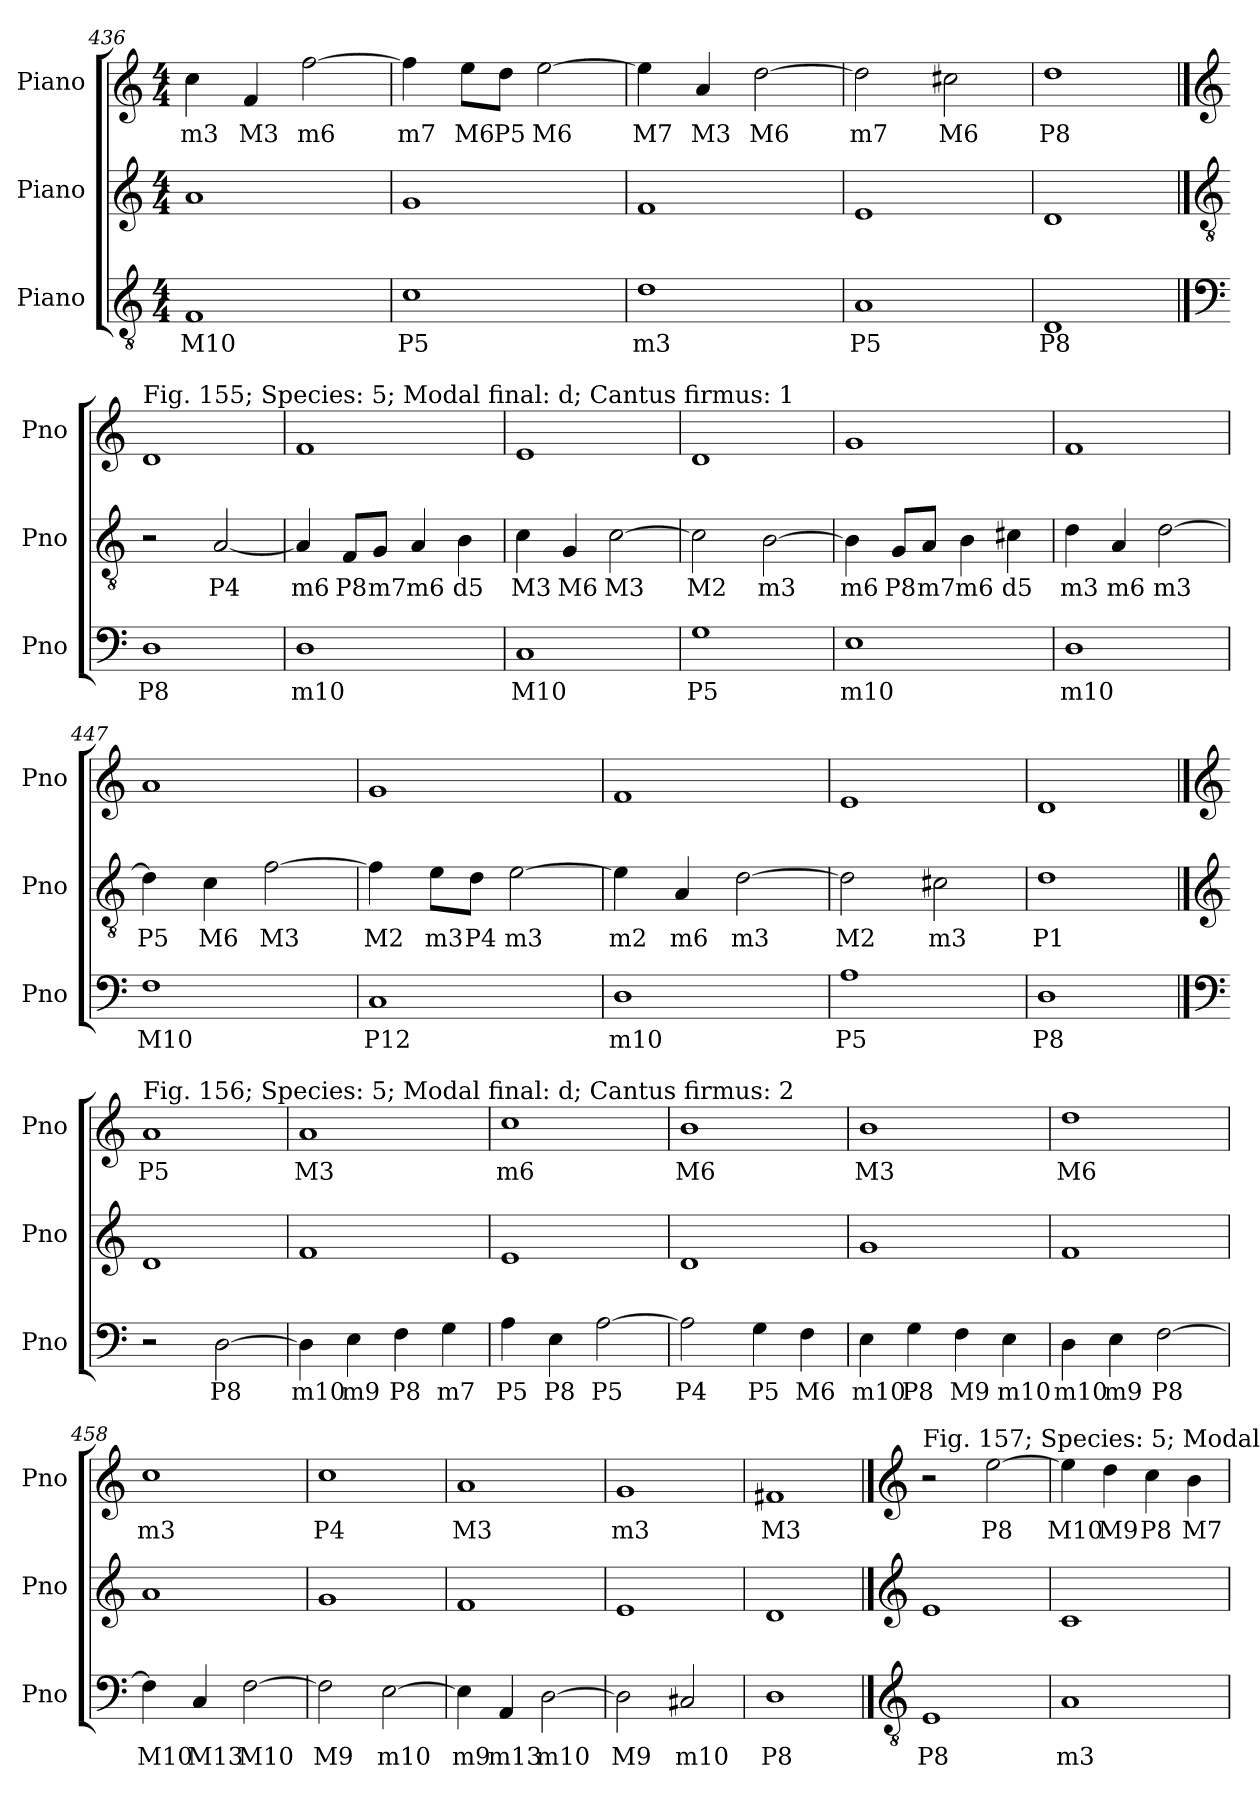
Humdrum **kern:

**kern	**text	**kern	**text	**kern	**text
*part3	*part3	*part2	*part2	*part1	*part1
*staff3	*staff3	*staff2	*staff2	*staff1	*staff1
*I"Piano	*	*I"Piano	*	*I"Piano	*
*I'Pno	*	*I'Pno	*	*I'Pno	*
!!LO:LB:g=z
*clefGv2	*	*clefG2	*	*clefG2	*
*k[]	*	*k[]	*	*k[]	*
*M4/4	*	*M4/4	*	*M4/4	*
=436	=436	=436	=436	=436	=436
!	!LO:LY:b	!	!	!	!LO:LY:b
1F	M10	1a	.	4cc\	m3
!	!	!	!	!	!LO:LY:b
.	.	.	.	4f/	M3
!	!	!	!	!	!LO:LY:b
.	.	.	.	[2ff\	m6
=437	=437	=437	=437	=437	=437
!	!LO:LY:b	!	!	!	!LO:LY:b
1c	P5	1g	.	4ff\]	m7
!	!	!	!	!	!LO:LY:b
.	.	.	.	8ee\L	M6
!	!	!	!	!	!LO:LY:b
.	.	.	.	8dd\J	P5
!	!	!	!	!	!LO:LY:b
.	.	.	.	[2ee\	M6
=438	=438	=438	=438	=438	=438
!	!LO:LY:b	!	!	!	!LO:LY:b
1d	m3	1f	.	4ee\]	M7
!	!	!	!	!	!LO:LY:b
.	.	.	.	4a/	M3
!	!	!	!	!	!LO:LY:b
.	.	.	.	[2dd\	M6
=439	=439	=439	=439	=439	=439
!	!LO:LY:b	!	!	!	!LO:LY:b
1A	P5	1e	.	2dd\]	m7
!	!	!	!	!	!LO:LY:b
.	.	.	.	2cc#X\	M6
=440	=440	=440	=440	=440	=440
!	!LO:LY:b	!	!	!	!LO:LY:b
1D	P8	1d	.	1dd	P8
!!LO:LB:g=z
==441	==441	==441	==441	==441	==441
*clefF4	*	*clefGv2	*	*clefG2	*
!	!	!	!	!LO:TX:a:t=Fig. 155; Species&colon; 5; Modal final&colon; d; Cantus firmus&colon; 1	!
!	!LO:LY:b	!	!	!	!
1D	P8	2r	.	1d	.
!	!	!	!LO:LY:b	!	!
.	.	[2A/	P4	.	.
=442	=442	=442	=442	=442	=442
!	!LO:LY:b	!	!LO:LY:b	!	!
1D	m10	4A/]	m6	1f	.
!	!	!	!LO:LY:b	!	!
.	.	8F/L	P8	.	.
!	!	!	!LO:LY:b	!	!
.	.	8G/J	m7	.	.
!	!	!	!LO:LY:b	!	!
.	.	4A/	m6	.	.
!	!	!	!LO:LY:b	!	!
.	.	4B\	d5	.	.
=443	=443	=443	=443	=443	=443
!	!LO:LY:b	!	!LO:LY:b	!	!
1C	M10	4c\	M3	1e	.
!	!	!	!LO:LY:b	!	!
.	.	4G/	M6	.	.
!	!	!	!LO:LY:b	!	!
.	.	[2c\	M3	.	.
=444	=444	=444	=444	=444	=444
!	!LO:LY:b	!	!LO:LY:b	!	!
1G	P5	2c\]	M2	1d	.
!	!	!	!LO:LY:b	!	!
.	.	[2B\	m3	.	.
=445	=445	=445	=445	=445	=445
!	!LO:LY:b	!	!LO:LY:b	!	!
1E	m10	4B\]	m6	1g	.
!	!	!	!LO:LY:b	!	!
.	.	8G/L	P8	.	.
!	!	!	!LO:LY:b	!	!
.	.	8A/J	m7	.	.
!	!	!	!LO:LY:b	!	!
.	.	4B\	m6	.	.
!	!	!	!LO:LY:b	!	!
.	.	4c#X\	d5	.	.
=446	=446	=446	=446	=446	=446
!	!LO:LY:b	!	!LO:LY:b	!	!
1D	m10	4d\	m3	1f	.
!	!	!	!LO:LY:b	!	!
.	.	4A/	m6	.	.
!	!	!	!LO:LY:b	!	!
.	.	[2d\	m3	.	.
!!LO:LB:g=z
=447	=447	=447	=447	=447	=447
!	!LO:LY:b	!	!LO:LY:b	!	!
1F	M10	4d\]	P5	1a	.
!	!	!	!LO:LY:b	!	!
.	.	4c\	M6	.	.
!	!	!	!LO:LY:b	!	!
.	.	[2f\	M3	.	.
=448	=448	=448	=448	=448	=448
!	!LO:LY:b	!	!LO:LY:b	!	!
1C	P12	4f\]	M2	1g	.
!	!	!	!LO:LY:b	!	!
.	.	8e\L	m3	.	.
!	!	!	!LO:LY:b	!	!
.	.	8d\J	P4	.	.
!	!	!	!LO:LY:b	!	!
.	.	[2e\	m3	.	.
=449	=449	=449	=449	=449	=449
!	!LO:LY:b	!	!LO:LY:b	!	!
1D	m10	4e\]	m2	1f	.
!	!	!	!LO:LY:b	!	!
.	.	4A/	m6	.	.
!	!	!	!LO:LY:b	!	!
.	.	[2d\	m3	.	.
=450	=450	=450	=450	=450	=450
!	!LO:LY:b	!	!LO:LY:b	!	!
1A	P5	2d\]	M2	1e	.
!	!	!	!LO:LY:b	!	!
.	.	2c#X\	m3	.	.
=451	=451	=451	=451	=451	=451
!	!LO:LY:b	!	!LO:LY:b	!	!
1D	P8	1d	P1	1d	.
!!LO:PB:g=z
==452	==452	==452	==452	==452	==452
*clefF4	*	*clefG2	*	*clefG2	*
!	!	!	!	!LO:TX:a:t=Fig. 156; Species&colon; 5; Modal final&colon; d; Cantus firmus&colon; 2	!
!	!	!	!	!	!LO:LY:b
2r	.	1d	.	1a	P5
!	!LO:LY:b	!	!	!	!
[2D\	P8	.	.	.	.
=453	=453	=453	=453	=453	=453
!	!LO:LY:b	!	!	!	!LO:LY:b
4D\]	m10	1f	.	1a	M3
!	!LO:LY:b	!	!	!	!
4E\	m9	.	.	.	.
!	!LO:LY:b	!	!	!	!
4F\	P8	.	.	.	.
!	!LO:LY:b	!	!	!	!
4G\	m7	.	.	.	.
=454	=454	=454	=454	=454	=454
!	!LO:LY:b	!	!	!	!LO:LY:b
4A\	P5	1e	.	1cc	m6
!	!LO:LY:b	!	!	!	!
4E\	P8	.	.	.	.
!	!LO:LY:b	!	!	!	!
[2A\	P5	.	.	.	.
=455	=455	=455	=455	=455	=455
!	!LO:LY:b	!	!	!	!LO:LY:b
2A\]	P4	1d	.	1b	M6
!	!LO:LY:b	!	!	!	!
4G\	P5	.	.	.	.
!	!LO:LY:b	!	!	!	!
4F\	M6	.	.	.	.
=456	=456	=456	=456	=456	=456
!	!LO:LY:b	!	!	!	!LO:LY:b
4E\	m10	1g	.	1b	M3
!	!LO:LY:b	!	!	!	!
4G\	P8	.	.	.	.
!	!LO:LY:b	!	!	!	!
4F\	M9	.	.	.	.
!	!LO:LY:b	!	!	!	!
4E\	m10	.	.	.	.
=457	=457	=457	=457	=457	=457
!	!LO:LY:b	!	!	!	!LO:LY:b
4D\	m10	1f	.	1dd	M6
!	!LO:LY:b	!	!	!	!
4E\	m9	.	.	.	.
!	!LO:LY:b	!	!	!	!
[2F\	P8	.	.	.	.
!!LO:LB:g=z
=458	=458	=458	=458	=458	=458
!	!LO:LY:b	!	!	!	!LO:LY:b
4F\]	M10	1a	.	1cc	m3
!	!LO:LY:b	!	!	!	!
4C/	M13	.	.	.	.
!	!LO:LY:b	!	!	!	!
[2F\	M10	.	.	.	.
=459	=459	=459	=459	=459	=459
!	!LO:LY:b	!	!	!	!LO:LY:b
2F\]	M9	1g	.	1cc	P4
!	!LO:LY:b	!	!	!	!
[2E\	m10	.	.	.	.
=460	=460	=460	=460	=460	=460
!	!LO:LY:b	!	!	!	!LO:LY:b
4E\]	m9	1f	.	1a	M3
!	!LO:LY:b	!	!	!	!
4AA/	m13	.	.	.	.
!	!LO:LY:b	!	!	!	!
[2D\	m10	.	.	.	.
=461	=461	=461	=461	=461	=461
!	!LO:LY:b	!	!	!	!LO:LY:b
2D\]	M9	1e	.	1g	m3
!	!LO:LY:b	!	!	!	!
2C#X/	m10	.	.	.	.
=462	=462	=462	=462	=462	=462
!	!LO:LY:b	!	!	!	!LO:LY:b
1D	P8	1d	.	1f#X	M3
!!LO:LB:g=z
==463	==463	==463	==463	==463	==463
*clefGv2	*	*clefG2	*	*clefG2	*
!	!	!	!	!LO:TX:a:t=Fig. 157; Species&colon; 5; Modal final&colon; e; Cantus firmus&colon; 2	!
!	!LO:LY:b	!	!	!	!
1E	P8	1e	.	2r	.
!	!	!	!	!	!LO:LY:b
.	.	.	.	[2ee\	P8
=464	=464	=464	=464	=464	=464
!	!LO:LY:b	!	!	!	!LO:LY:b
1A	m3	1c	.	4ee\]	M10
!	!	!	!	!	!LO:LY:b
.	.	.	.	4dd\	M9
!	!	!	!	!	!LO:LY:b
.	.	.	.	4cc\	P8
!	!	!	!	!	!LO:LY:b
.	.	.	.	4b\	M7
=	=	=	=	=	=
*-	*-	*-	*-	*-	*-
